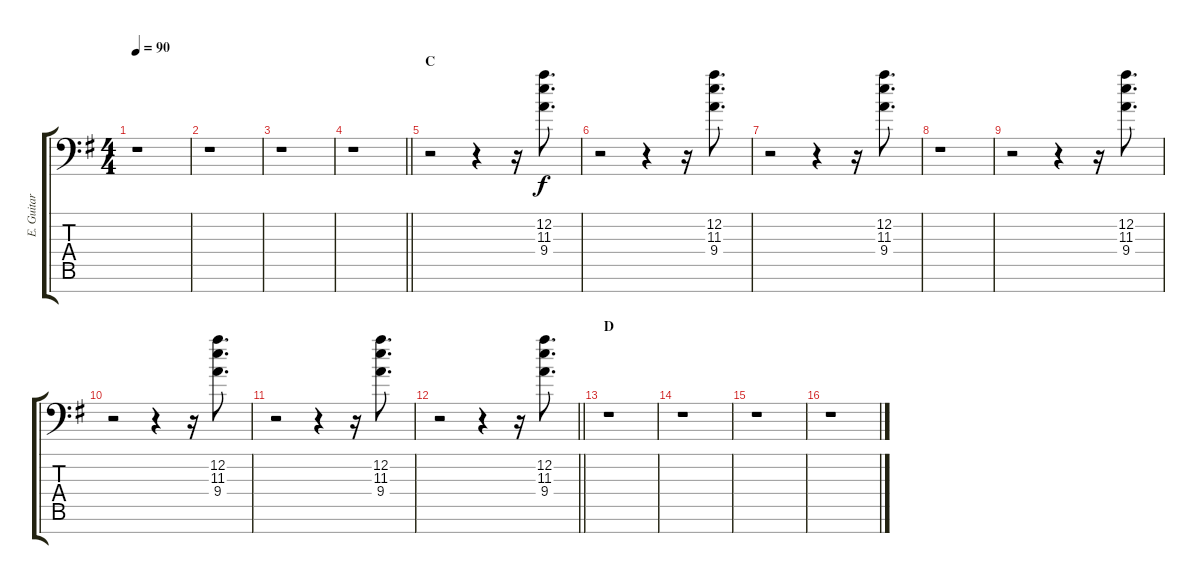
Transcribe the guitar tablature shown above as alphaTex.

\track ("E. Guitar IV" "E. Guitar ") {instrument overdrivenguitar}
\staff {score tabs}
\tuning (D4 A3 F3 C3 G2 D2 A1) {hide}
\ts (4 4)
\tempo 90
\clef f4
\ks g
r.1{dy f} |
r.1 |
r.1 |
\barLineRight lightlight
r.1 |
\section ("" "C")
r.2 r.4 r.16 (12.2 11.3 9.4).8{d} |
r.2 r.4 r.16 (12.2 11.3 9.4).8{d} |
r.2 r.4 r.16 (12.2 11.3 9.4).8{d} |
r.1 |
r.2 r.4 r.16 (12.2 11.3 9.4).8{d} |
r.2 r.4 r.16 (12.2 11.3 9.4).8{d} |
r.2 r.4 r.16 (12.2 11.3 9.4).8{d} |
\barLineRight lightlight
r.2 r.4 r.16 (12.2 11.3 9.4).8{d} |
\section ("" "D")
r.1 |
r.1 |
r.1 |
r.1
